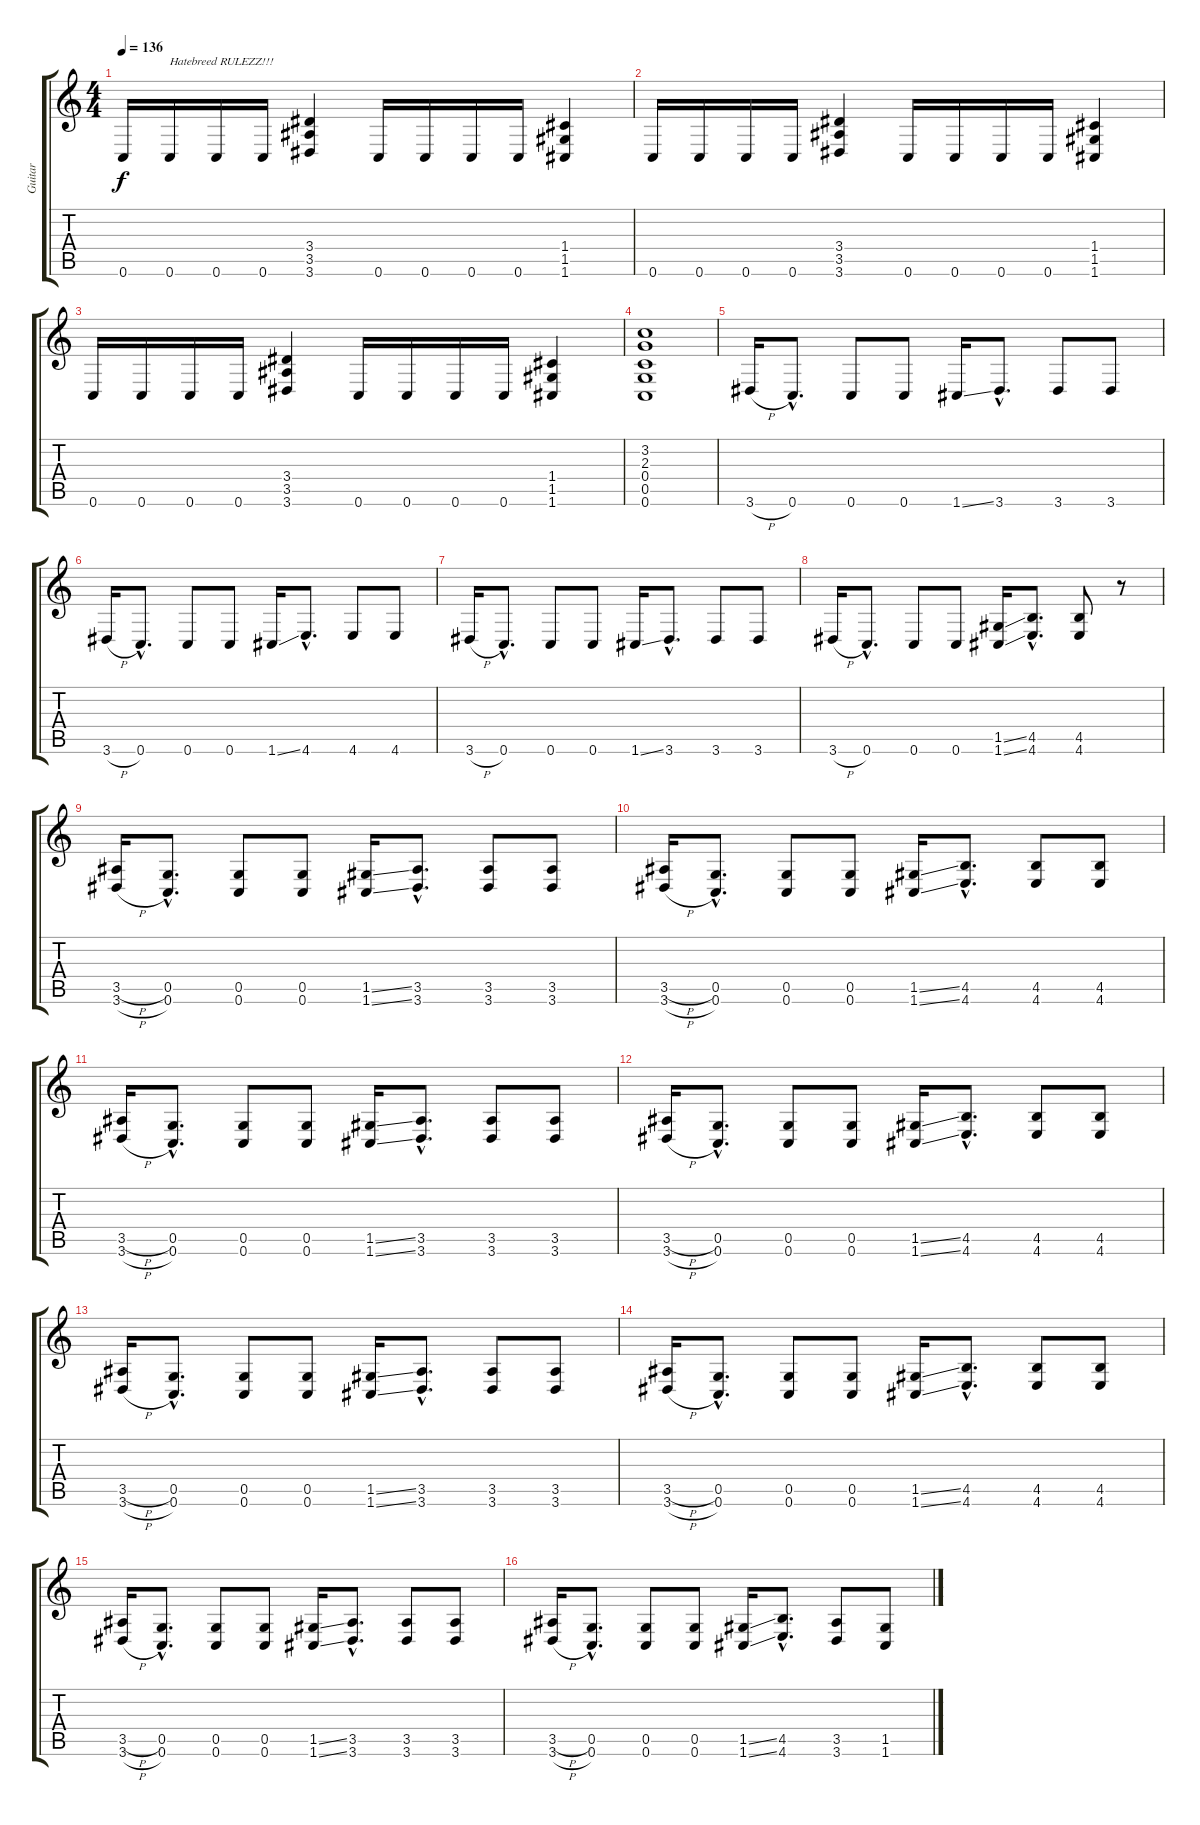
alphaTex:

\track ("Guitar" "Guitar") {instrument distortionguitar}
\staff {score tabs}
\tuning (D4 A3 F3 C3 G2 C2) {hide}
\ts (4 4)
\tempo 136
\clef g2
\ks c
0.6.16{dy f instrument distortionguitar} 0.6.16{txt "Hatebreed RULEZZ!!!"} 0.6.16 0.6.16 (3.4 3.5 3.6).4 0.6.16 0.6.16 0.6.16 0.6.16 (1.4 1.5 1.6).4 |
0.6.16 0.6.16 0.6.16 0.6.16 (3.4 3.5 3.6).4 0.6.16 0.6.16 0.6.16 0.6.16 (1.4 1.5 1.6).4 |
0.6.16 0.6.16 0.6.16 0.6.16 (3.4 3.5 3.6).4 0.6.16 0.6.16 0.6.16 0.6.16 (1.4 1.5 1.6).4 |
(3.2 2.3 0.4 0.5 0.6).1 |
3.6{h}.16 0.6{hac}.8{d} 0.6.8 0.6.8 1.6{ss}.16 3.6{hac}.8{d} 3.6.8 3.6.8 |
3.6{h}.16 0.6{hac}.8{d} 0.6.8 0.6.8 1.6{ss}.16 4.6{hac}.8{d} 4.6.8 4.6.8 |
3.6{h}.16 0.6{hac}.8{d} 0.6.8 0.6.8 1.6{ss}.16 3.6{hac}.8{d} 3.6.8 3.6.8 |
3.6{h}.16 0.6{hac}.8{d} 0.6.8 0.6.8 (1.5{ss} 1.6{ss}).16 (4.5{hac} 4.6{hac}).8{d} (4.5 4.6).8 r.8 |
(3.5{h} 3.6{h}).16 (0.5{hac} 0.6{hac}).8{d} (0.5 0.6).8 (0.5 0.6).8 (1.5{ss} 1.6{ss}).16 (3.5{hac} 3.6{hac}).8{d} (3.5 3.6).8 (3.5 3.6).8 |
(3.5{h} 3.6{h}).16 (0.5{hac} 0.6{hac}).8{d} (0.5 0.6).8 (0.5 0.6).8 (1.5{ss} 1.6{ss}).16 (4.5{hac} 4.6{hac}).8{d} (4.5 4.6).8 (4.5 4.6).8 |
(3.5{h} 3.6{h}).16 (0.5{hac} 0.6{hac}).8{d} (0.5 0.6).8 (0.5 0.6).8 (1.5{ss} 1.6{ss}).16 (3.5{hac} 3.6{hac}).8{d} (3.5 3.6).8 (3.5 3.6).8 |
(3.5{h} 3.6{h}).16 (0.5{hac} 0.6{hac}).8{d} (0.5 0.6).8 (0.5 0.6).8 (1.5{ss} 1.6{ss}).16 (4.5{hac} 4.6{hac}).8{d} (4.5 4.6).8 (4.5 4.6).8 |
(3.5{h} 3.6{h}).16 (0.5{hac} 0.6{hac}).8{d} (0.5 0.6).8 (0.5 0.6).8 (1.5{ss} 1.6{ss}).16 (3.5{hac} 3.6{hac}).8{d} (3.5 3.6).8 (3.5 3.6).8 |
(3.5{h} 3.6{h}).16 (0.5{hac} 0.6{hac}).8{d} (0.5 0.6).8 (0.5 0.6).8 (1.5{ss} 1.6{ss}).16 (4.5{hac} 4.6{hac}).8{d} (4.5 4.6).8 (4.5 4.6).8 |
(3.5{h} 3.6{h}).16 (0.5{hac} 0.6{hac}).8{d} (0.5 0.6).8 (0.5 0.6).8 (1.5{ss} 1.6{ss}).16 (3.5{hac} 3.6{hac}).8{d} (3.5 3.6).8 (3.5 3.6).8 |
(3.5{h} 3.6{h}).16 (0.5{hac} 0.6{hac}).8{d} (0.5 0.6).8 (0.5 0.6).8 (1.5{ss} 1.6{ss}).16 (4.5{hac} 4.6{hac}).8{d} (3.5 3.6).8 (1.5 1.6).8
